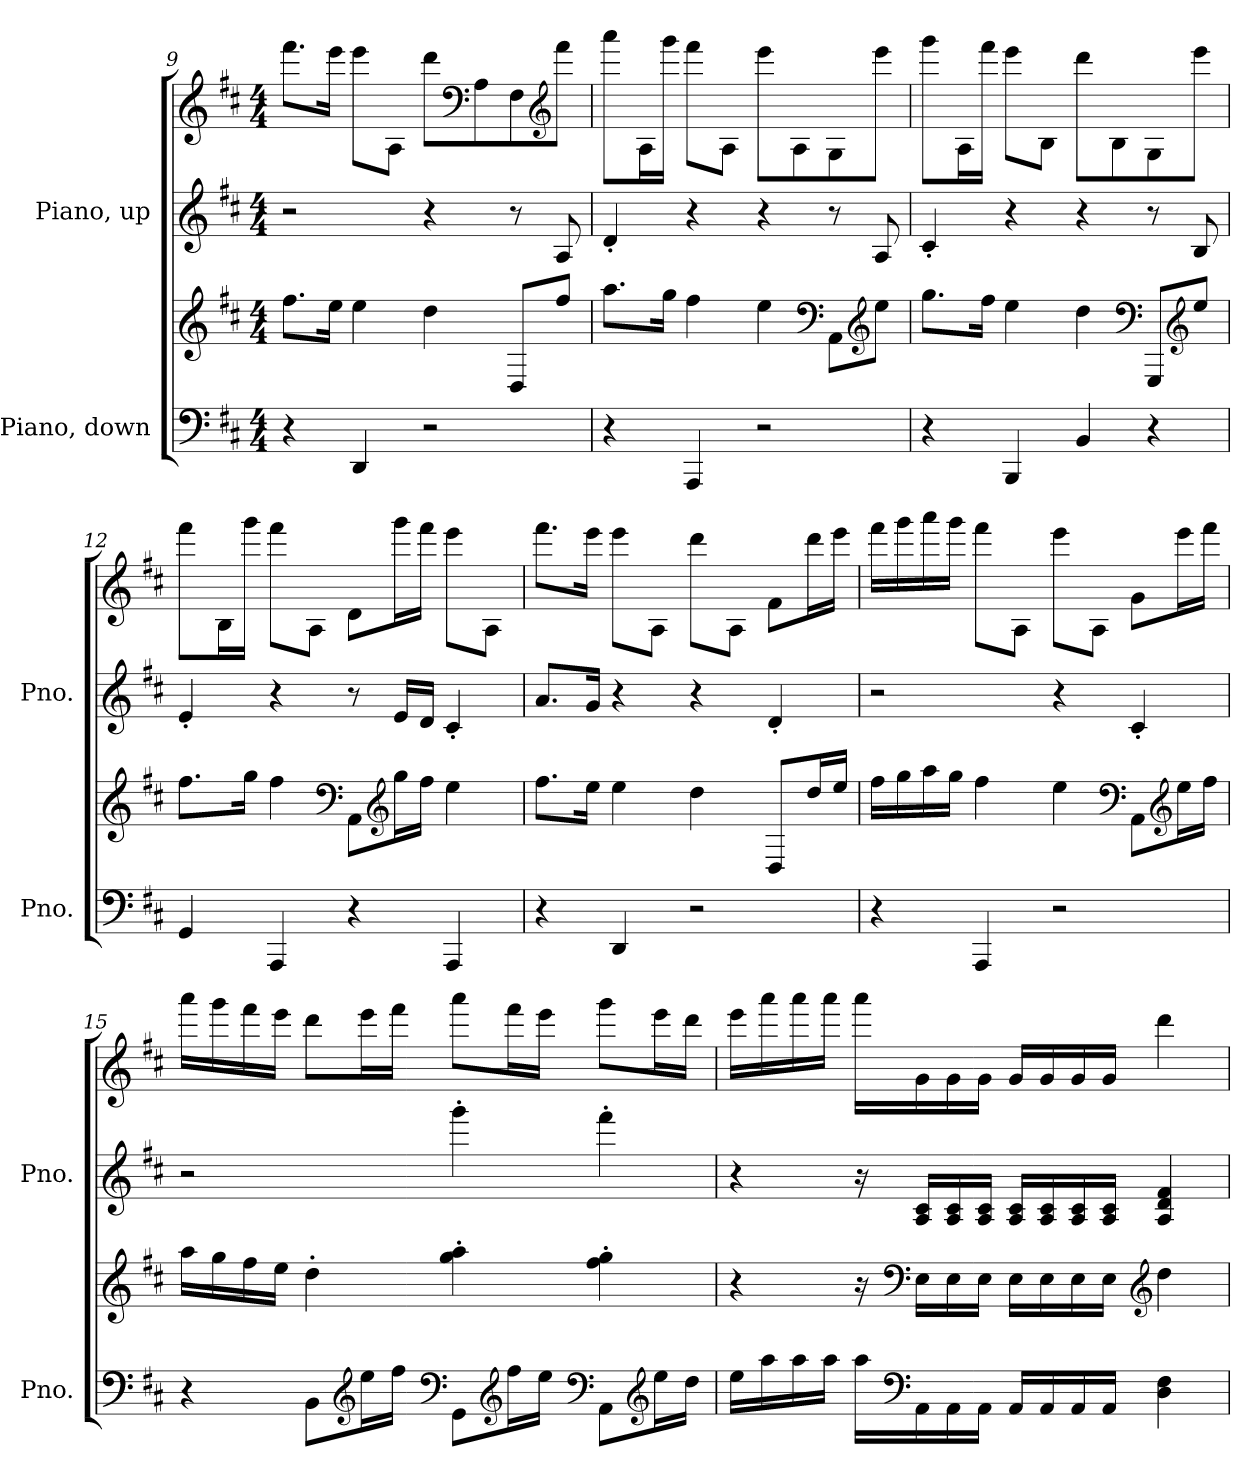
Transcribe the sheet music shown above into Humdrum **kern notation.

**kern	**kern	**kern	**kern
*part2	*part2	*part1	*part1
*staff4	*staff3	*staff2	*staff1
*I"Piano, down	*	*I"Piano, up	*
*I'Pno.	*	*I'Pno.	*
*clefF4	*clefG2	*clefG2	*clefG2
*k[f#c#]	*k[f#c#]	*k[f#c#]	*k[f#c#]
*M4/4	*M4/4	*M4/4	*M4/4
=9	=9	=9	=9
4r	8.ff#\L	2r	8.fff#\L
.	16ee\Jk	.	16eee\Jk
4DD/	4ee\	.	8eee\L
.	.	.	8A\J
2r	4dd\	4r	8ddd\L
*	*	*	*clefF4
.	.	.	8A\
.	8D/L	8r	8F#\
*	*	*	*clefG2
.	8ff#/J	8A/	8fff#\J
!!LO:LB:g=z
=10	=10	=10	=10
4r	8.aa\L	4d'/	8aaa\L
.	.	.	16A\L
.	16gg\Jk	.	16ggg\JJ
4AAA/	4ff#\	4r	8fff#\L
.	.	.	8A\J
2r	4ee\	4r	8eee\L
.	.	.	8A\
*	*clefF4	*	*
.	8AA\L	8r	8G\
*	*clefG2	*	*
.	8ee\J	8A/	8eee\J
=11	=11	=11	=11
4r	8.gg\L	4c#'/	8ggg\L
.	.	.	16A\L
.	16ff#\Jk	.	16fff#\JJ
4BBB/	4ee\	4r	8eee\L
.	.	.	8B\J
4BB/	4dd\	4r	8ddd\L
.	.	.	8B\
*	*clefF4	*	*
4r	8GGG/L	8r	8G\
*	*clefG2	*	*
.	8ee/J	8B/	8eee\J
=12	=12	=12	=12
4GG/	8.ff#\L	4e'/	8fff#\L
.	.	.	16B\L
.	16gg\Jk	.	16ggg\JJ
4AAA/	4ff#\	4r	8fff#\L
.	.	.	8A\J
*	*clefF4	*	*
4r	8AA\L	8r	8d\L
*	*clefG2	*	*
.	16gg\L	16e/LL	16ggg\L
.	16ff#\JJ	16d/JJ	16fff#\JJ
4AAA/	4ee\	4c#'/	8eee\L
.	.	.	8A\J
!!LO:PB:g=z
=13	=13	=13	=13
4r	8.ff#\L	8.a/L	8.fff#\L
.	16ee\Jk	16g/Jk	16eee\Jk
4DD/	4ee\	4r	8eee\L
.	.	.	8A\J
2r	4dd\	4r	8ddd\L
.	.	.	8A\J
.	8D/L	4d'/	8f#\L
.	16dd/L	.	16ddd\L
.	16ee/JJ	.	16eee\JJ
=14	=14	=14	=14
4r	16ff#\LL	2r	16fff#\LL
.	16gg\	.	16ggg\
.	16aa\	.	16aaa\
.	16gg\JJ	.	16ggg\JJ
4AAA/	4ff#\	.	8fff#\L
.	.	.	8A\J
2r	4ee\	4r	8eee\L
.	.	.	8A\J
*	*clefF4	*	*
.	8AA\L	4c#'/	8g\L
*	*clefG2	*	*
.	16ee\L	.	16eee\L
.	16ff#\JJ	.	16fff#\JJ
!!LO:LB:g=z
=15	=15	=15	=15
4r	16aa\LL	2r	16aaa\LL
.	16gg\	.	16ggg\
.	16ff#\	.	16fff#\
.	16ee\JJ	.	16eee\JJ
8BB\L	4dd'\	.	8ddd\L
*clefG2	*	*	*
16ee\L	.	.	16eee\L
16ff#\JJ	.	.	16fff#\JJ
*clefF4	*	*	*
8GG\L	4gg\' 4aa\'	4ggg'\	8aaa\L
*clefG2	*	*	*
16ff#\L	.	.	16fff#\L
16ee\JJ	.	.	16eee\JJ
*clefF4	*	*	*
8AA\L	4ff#\' 4gg\'	4fff#'\	8ggg\L
*clefG2	*	*	*
16ee\L	.	.	16eee\L
16dd\JJ	.	.	16ddd\JJ
!!LO:LB:g=z
=16	=16	=16	=16
16ee\LL	4r	4r	16eee\LL
16aa\	.	.	16aaa\
16aa\	.	.	16aaa\
16aa\JJ	.	.	16aaa\JJ
16aa\LL	16r	16r	16aaa\LL
*clefF4	*clefF4	*	*
16AA\	16E\LL	16A/ 16c#/LL	16g\
16AA\	16E\	16A/ 16c#/	16g\
16AA\JJ	16E\JJ	16A/ 16c#/JJ	16g\JJ
16AA/LL	16E\LL	16A/ 16c#/LL	16g/LL
16AA/	16E\	16A/ 16c#/	16g/
16AA/	16E\	16A/ 16c#/	16g/
16AA/JJ	16E\JJ	16A/ 16c#/JJ	16g/JJ
*	*clefG2	*	*
4D\ 4F#\	4dd\	4A/ 4d/ 4f#/	4ddd\
=	=	=	=
*-	*-	*-	*-
